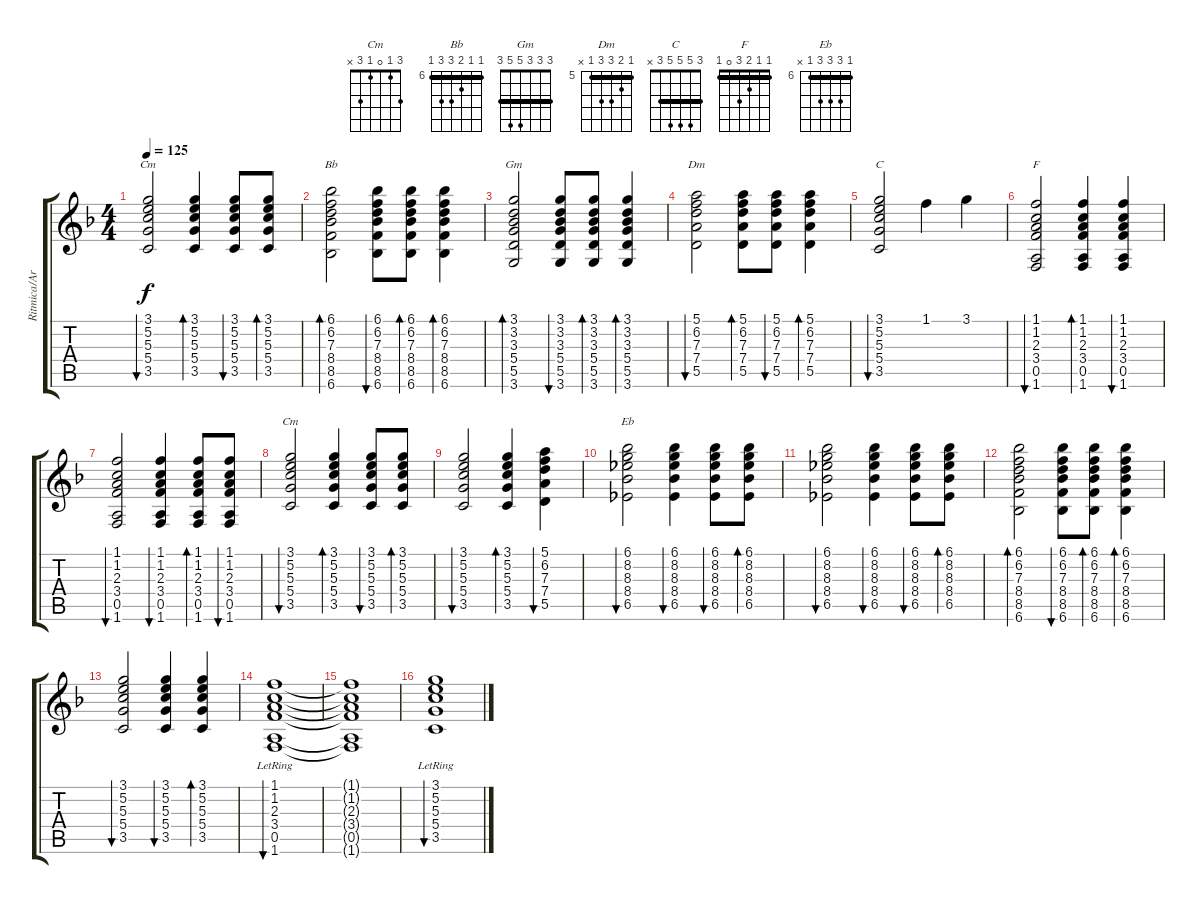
\track ("Ritmica/Arpegio" "Ritmica/Ar") {instrument acousticguitarsteel}
\staff {score tabs}
\tuning (E4 B3 G3 D3 A2 E2) {hide}
\chord ("Cm" 3 4 5 5 3 x) {barre 3}
\chord ("Bb" 6 6 7 8 8 6) {firstfret 6 barre 6}
\chord ("Gm" 3 3 3 5 5 3) {barre 3}
\chord ("Dm" 5 6 7 7 5 x) {firstfret 5 barre 5}
\chord ("C" 3 5 5 5 3 x) {barre 3}
\chord ("F" 1 1 2 3 0 1) {barre 1}
\chord ("Cm" 3 1 0 1 3 x)
\chord ("Eb" 6 8 8 8 6 x) {firstfret 6 barre 6}
\ts (4 4)
\tempo 125
\clef g2
\ks f
(3.1 5.2 5.3 5.4 3.5).2{bu 30 ch "Cm" dy f} (3.1 5.2 5.3 5.4 3.5).4{bd 30} (3.1 5.2 5.3 5.4 3.5).8{bu 60} (3.1 5.2 5.3 5.4 3.5).8{bd 30} |
(6.1 6.2 7.3 8.4 8.5 6.6).2{bd 30 ch "Bb"} (6.1 6.2 7.3 8.4 8.5 6.6).8{bu 30} (6.1 6.2 7.3 8.4 8.5 6.6).8{bd 30} (6.1 6.2 7.3 8.4 8.5 6.6).4{bd 30} |
(3.1 3.2 3.3 5.4 5.5 3.6).2{bd 30 ch "Gm"} (3.1 3.2 3.3 5.4 5.5 3.6).8{bu 30} (3.1 3.2 3.3 5.4 5.5 3.6).8{bd 30} (3.1 3.2 3.3 5.4 5.5 3.6).4{bd 30} |
(5.1 6.2 7.3 7.4 5.5).2{bu 60 ch "Dm"} (5.1 6.2 7.3 7.4 5.5).8{bd 60} (5.1 6.2 7.3 7.4 5.5).8{bu 60} (5.1 6.2 7.3 7.4 5.5).4{bd 30} |
(3.1 5.2 5.3 5.4 3.5).2{bu 60 ch "C"} 1.1.4 3.1.4 |
(1.1 1.2 2.3 3.4 0.5 1.6).2{bu 60 ch "F"} (1.1 1.2 2.3 3.4 0.5 1.6).4{bd 60} (1.1 1.2 2.3 3.4 0.5 1.6).4{bu 60} |
(1.1 1.2 2.3 3.4 0.5 1.6).2{bu 60} (1.1 1.2 2.3 3.4 0.5 1.6).4{bu 60} (1.1 1.2 2.3 3.4 0.5 1.6).8{bd 60} (1.1 1.2 2.3 3.4 0.5 1.6).8{bu 30} |
(3.1 5.2 5.3 5.4 3.5).2{bu 30 ch "Cm"} (3.1 5.2 5.3 5.4 3.5).4{bd 30} (3.1 5.2 5.3 5.4 3.5).8{bu 30} (3.1 5.2 5.3 5.4 3.5).8{bd 30} |
(3.1 5.2 5.3 5.4 3.5).2{bu 30} (3.1 5.2 5.3 5.4 3.5).4{bd 30} (5.1 6.2 7.3 7.4 5.5).4{bu 60} |
(6.1 8.2 8.3 8.4 6.5).2{bu 30 ch "Eb"} (6.1 8.2 8.3 8.4 6.5).4{bu 30} (6.1 8.2 8.3 8.4 6.5).8{bu 30} (6.1 8.2 8.3 8.4 6.5).8{bd 30} |
(6.1 8.2 8.3 8.4 6.5).2{bu 30} (6.1 8.2 8.3 8.4 6.5).4{bu 30} (6.1 8.2 8.3 8.4 6.5).8{bu 30} (6.1 8.2 8.3 8.4 6.5).8{bd 30} |
(6.1 6.2 7.3 8.4 8.5 6.6).2{bd 30} (6.1 6.2 7.3 8.4 8.5 6.6).8{bu 30} (6.1 6.2 7.3 8.4 8.5 6.6).8{bd 30} (6.1 6.2 7.3 8.4 8.5 6.6).4{bd 30} |
(3.1 5.2 5.3 5.4 3.5).2{bu 30} (3.1 5.2 5.3 5.4 3.5).4{bu 30} (3.1 5.2 5.3 5.4 3.5).4{bd 30} |
(1.1{lr} 1.2{lr} 2.3{lr} 3.4{lr} 0.5{lr} 1.6{lr}).1{bu 30} |
(1.1{t} 1.2{t} 2.3{t} 3.4{t} 0.5{t} 1.6{t}).1 |
(3.1{lr} 5.2{lr} 5.3{lr} 5.4{lr} 3.5{lr}).1{bu 30}
